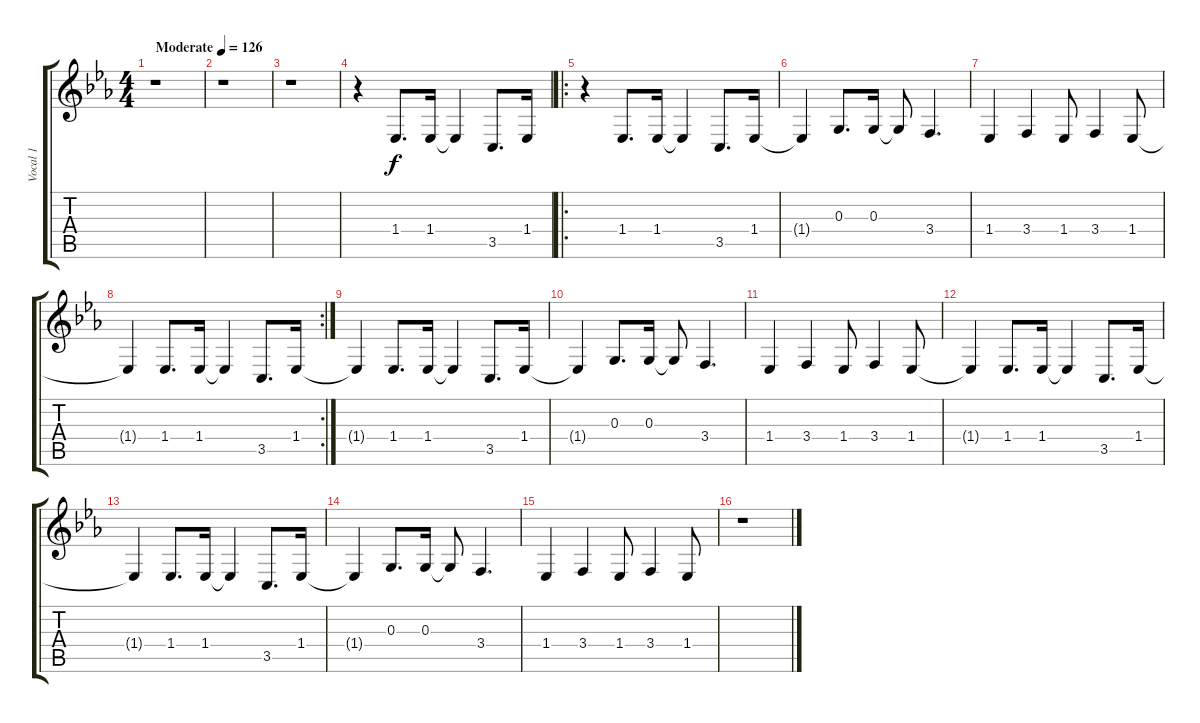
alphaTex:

\track ("Vocal 1" "Vocal 1") {instrument baritonesax}
\staff {score tabs}
\tuning (E4 B3 G3 D3 A2 E2) {hide}
\ts (4 4)
\tempo (126 "Moderate")
\clef g2
\ks eb
r.1{dy f instrument baritonesax} |
r.1 |
r.1 |
r.4 1.4.8{d} 1.4.16 1.4{t}.4 3.5.8{d} 1.4.16 |
\ro
r.4 1.4.8{d} 1.4.16 1.4{t}.4 3.5.8{d} 1.4.16 |
1.4{t}.4 0.3.8{d} 0.3.16 0.3{t}.8 3.4.4{d} |
1.4.4 3.4.4 1.4.8 3.4.4 1.4.8 |
\rc 2
1.4{t}.4 1.4.8{d} 1.4.16 1.4{t}.4 3.5.8{d} 1.4.16 |
1.4{t}.4 1.4.8{d} 1.4.16 1.4{t}.4 3.5.8{d} 1.4.16 |
1.4{t}.4 0.3.8{d} 0.3.16 0.3{t}.8 3.4.4{d} |
1.4.4 3.4.4 1.4.8 3.4.4 1.4.8 |
1.4{t}.4 1.4.8{d} 1.4.16 1.4{t}.4 3.5.8{d} 1.4.16 |
1.4{t}.4 1.4.8{d} 1.4.16 1.4{t}.4 3.5.8{d} 1.4.16 |
1.4{t}.4 0.3.8{d} 0.3.16 0.3{t}.8 3.4.4{d} |
1.4.4 3.4.4 1.4.8 3.4.4 1.4.8 |
r.1
